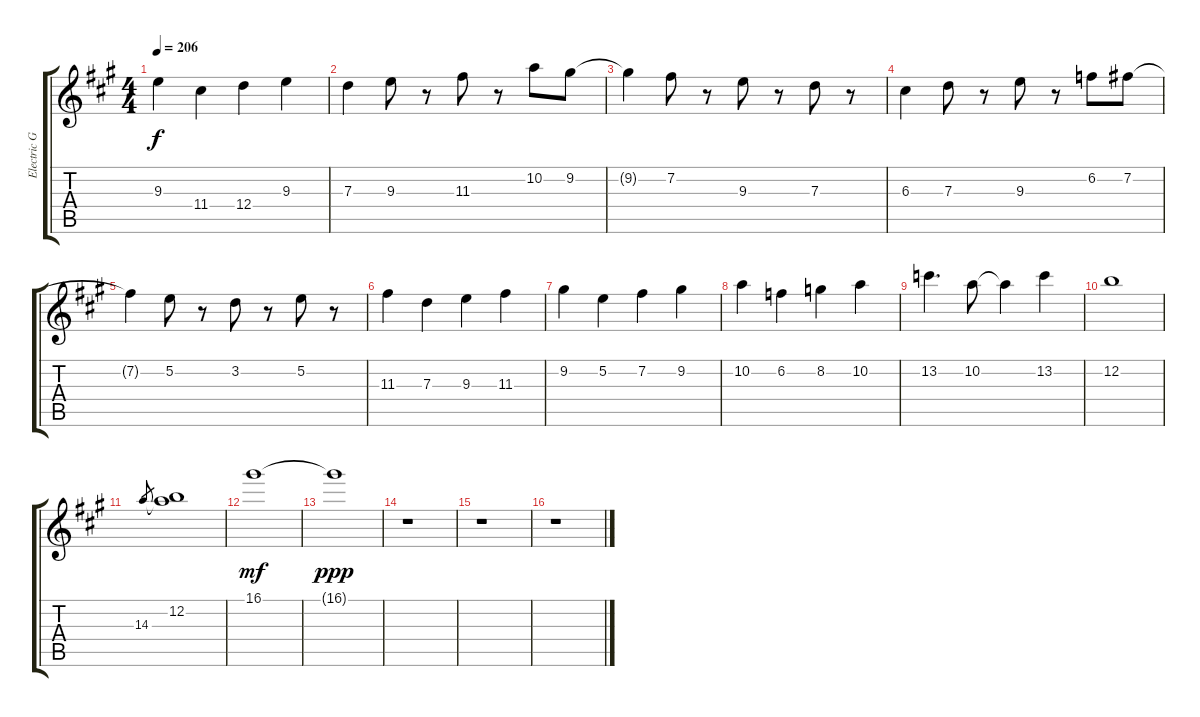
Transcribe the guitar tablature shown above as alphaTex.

\track ("Electric Guitar" "Electric G") {instrument distortionguitar}
\staff {score tabs}
\tuning (E4 B3 G3 D3 A2 E2) {hide}
\ts (4 4)
\tempo 206
\clef g2
\ks a
9.3.4{dy f} 11.4.4 12.4.4 9.3.4 |
7.3.4 9.3.8 r.8 11.3.8 r.8 10.2.8 9.2.8 |
9.2{t}.4 7.2.8 r.8 9.3.8 r.8 7.3.8 r.8 |
6.3.4 7.3.8 r.8 9.3.8 r.8 6.2.8 7.2.8 |
7.2{t}.4 5.2.8 r.8 3.2.8 r.8 5.2.8 r.8 |
11.3.4 7.3.4 9.3.4 11.3.4 |
9.2.4 5.2.4 7.2.4 9.2.4 |
10.2.4 6.2.4 8.2.4 10.2.4 |
13.2.4{d} 10.2.8 10.2{t}.4 13.2.4 |
12.2.1 |
14.3.8{gr} (12.2 14.3{t}).1{volume 16} |
16.1.1{dy mf} |
16.1{t}.1{dy ppp volume 16} |
\section ("" "")
r.1{volume 2} |
r.1{volume 15} |
r.1
